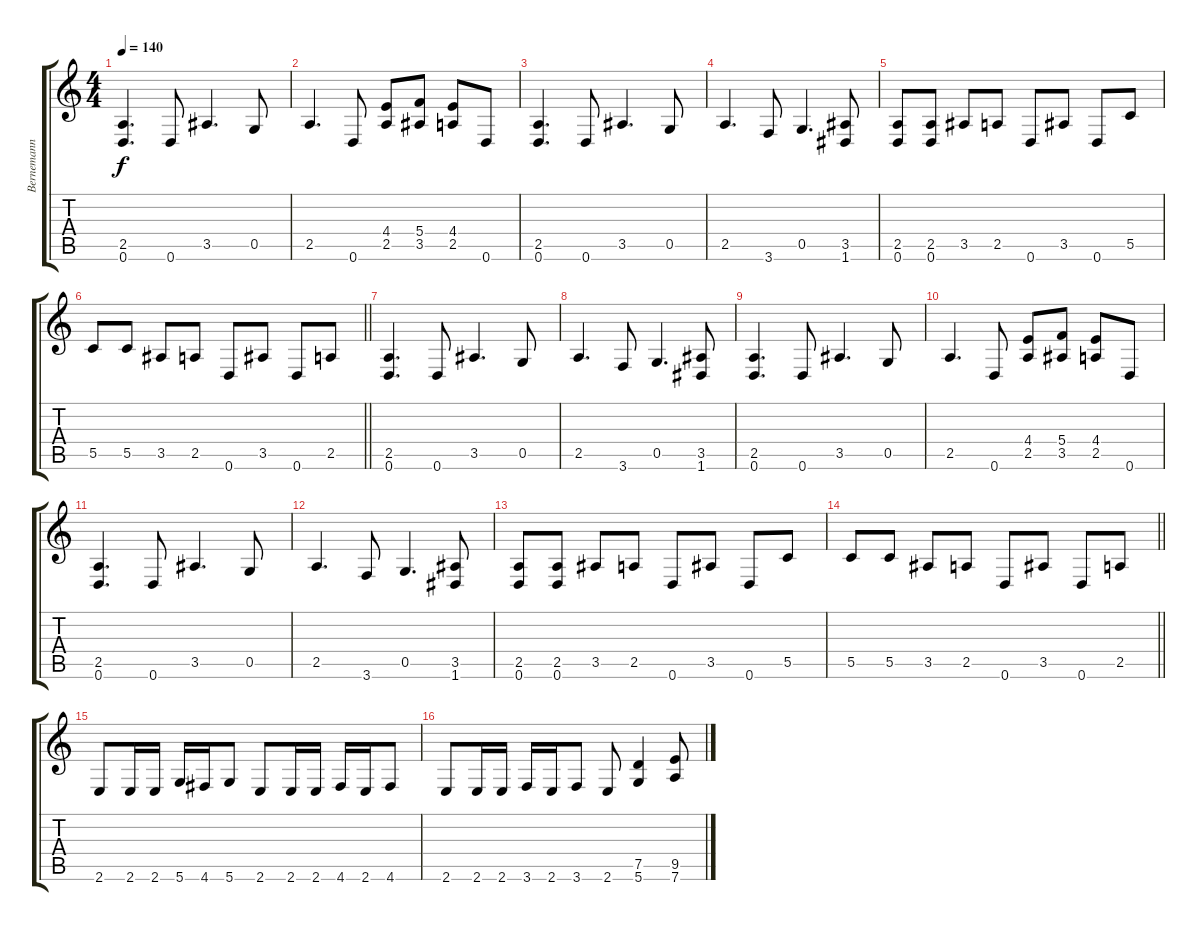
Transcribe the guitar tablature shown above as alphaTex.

\track ("Bernemann" "Bernemann") {instrument distortionguitar}
\staff {score tabs}
\tuning (D4 A3 F3 C3 G2 D2) {hide}
\ts (4 4)
\tempo 140
\clef g2
\ks c
(2.5 0.6).4{d dy f} 0.6.8 3.5.4{d} 0.5.8 |
2.5.4{d} 0.6.8 (4.4 2.5).8 (5.4 3.5).8 (4.4 2.5).8 0.6.8 |
(2.5 0.6).4{d} 0.6.8 3.5.4{d} 0.5.8 |
2.5.4{d} 3.6.8 0.5.4{d} (3.5 1.6).8 |
(2.5 0.6).8 (2.5 0.6).8 3.5.8 2.5.8 0.6.8 3.5.8 0.6.8 5.5.8 |
\barLineRight lightlight
5.5.8 5.5.8 3.5.8 2.5.8 0.6.8 3.5.8 0.6.8 2.5.8 |
(2.5 0.6).4{d} 0.6.8 3.5.4{d} 0.5.8 |
2.5.4{d} 3.6.8 0.5.4{d} (3.5 1.6).8 |
(2.5 0.6).4{d} 0.6.8 3.5.4{d} 0.5.8 |
2.5.4{d} 0.6.8 (4.4 2.5).8 (5.4 3.5).8 (4.4 2.5).8 0.6.8 |
(2.5 0.6).4{d} 0.6.8 3.5.4{d} 0.5.8 |
2.5.4{d} 3.6.8 0.5.4{d} (3.5 1.6).8 |
(2.5 0.6).8 (2.5 0.6).8 3.5.8 2.5.8 0.6.8 3.5.8 0.6.8 5.5.8 |
\barLineRight lightlight
5.5.8 5.5.8 3.5.8 2.5.8 0.6.8 3.5.8 0.6.8 2.5.8 |
\section ("" "")
2.6.8 2.6.16 2.6.16 5.6.16 4.6.16 5.6.8 2.6.8 2.6.16 2.6.16 4.6.16 2.6.16 4.6.8 |
2.6.8 2.6.16 2.6.16 3.6.16 2.6.16 3.6.8 2.6.8 (7.5 5.6).4 (9.5 7.6).8
